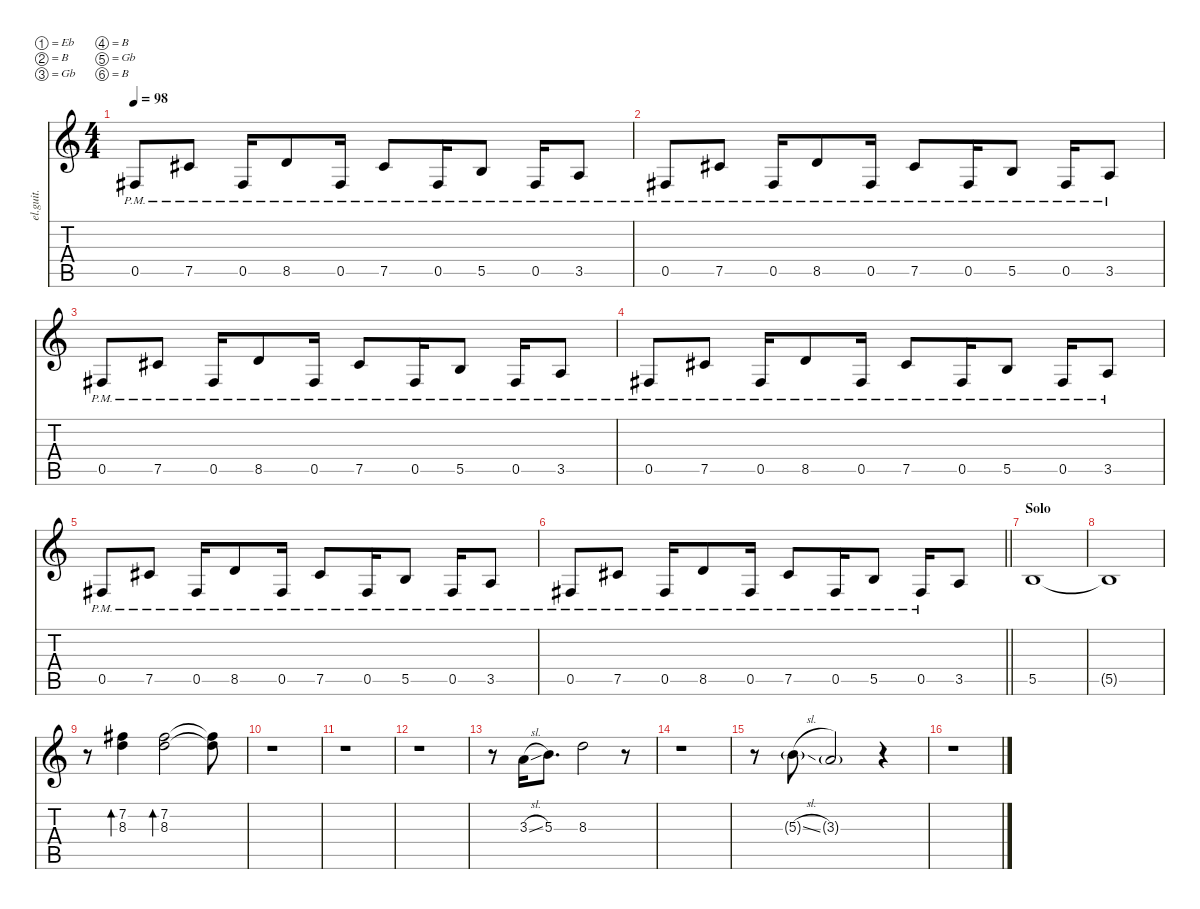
\defaultSystemsLayout 4
\hideDynamics
\bracketExtendMode nobrackets
\otherSystemsTrackNameOrientation horizontal
\track ("Devin Townsend" "el.guit.") {instrument electricguitarclean}
\staff {score tabs}
\tuning (Eb4 B3 Gb3 B2 Gb2 B1)
\ts (4 4)
\tempo 98
\clef g2
\ks c
0.5{pm acc #}.8{dy f beam Up} 7.5{pm acc #}.8{beam Up} 0.5{pm acc #}.16{beam Up} 8.5{pm}.8{beam Up} 0.5{pm acc #}.16{beam Up} 7.5{pm acc #}.8{beam Up} 0.5{pm acc #}.16{beam Up} 5.5{pm}.8{beam Up} 0.5{pm acc #}.16{beam Up} 3.5{pm}.8{beam Up} |
0.5{pm acc #}.8{beam Up} 7.5{pm acc #}.8{beam Up} 0.5{pm acc #}.16{beam Up} 8.5{pm}.8{beam Up} 0.5{pm acc #}.16{beam Up} 7.5{pm acc #}.8{beam Up} 0.5{pm acc #}.16{beam Up} 5.5{pm}.8{beam Up} 0.5{pm acc #}.16{beam Up} 3.5{pm}.8{beam Up} |
0.5{pm acc #}.8{beam Up} 7.5{pm acc #}.8{beam Up} 0.5{pm acc #}.16{beam Up} 8.5{pm}.8{beam Up} 0.5{pm acc #}.16{beam Up} 7.5{pm acc #}.8{beam Up} 0.5{pm acc #}.16{beam Up} 5.5{pm}.8{beam Up} 0.5{pm acc #}.16{beam Up} 3.5{pm}.8{beam Up} |
0.5{pm acc #}.8{beam Up} 7.5{pm acc #}.8{beam Up} 0.5{pm acc #}.16{beam Up} 8.5{pm}.8{beam Up} 0.5{pm acc #}.16{beam Up} 7.5{pm acc #}.8{beam Up} 0.5{pm acc #}.16{beam Up} 5.5{pm}.8{beam Up} 0.5{pm acc #}.16{beam Up} 3.5{pm}.8{beam Up} |
0.5{pm acc #}.8{beam Up} 7.5{pm acc #}.8{beam Up} 0.5{pm acc #}.16{beam Up} 8.5{pm}.8{beam Up} 0.5{pm acc #}.16{beam Up} 7.5{pm acc #}.8{beam Up} 0.5{pm acc #}.16{beam Up} 5.5{pm}.8{beam Up} 0.5{pm acc #}.16{beam Up} 3.5{pm}.8{beam Up} |
\barLineRight lightlight
0.5{pm acc #}.8{beam Up} 7.5{pm acc #}.8{beam Up} 0.5{pm acc #}.16{beam Up} 8.5{pm}.8{beam Up} 0.5{pm acc #}.16{beam Up} 7.5{pm acc #}.8{beam Up} 0.5{pm acc #}.16{beam Up} 5.5{pm}.8{beam Up} 0.5{pm acc #}.16{beam Up} 3.5.8{beam Up} |
\section ("" "Solo")
5.5.1{beam Up} |
5.5{t}.1{beam Up} |
r.8{beam Down} (7.2{acc #} 8.3).4{bd 120 beam Down} (7.2{acc #} 8.3).2{bd 120 beam Down} (7.2{t acc #} 8.3{t}).8{beam Down} |
r.1{beam Down} |
r.1{beam Down} |
r.1{beam Down} |
r.8{beam Down} 3.3{sl}.16{beam Up} 5.3.8{d beam Up} 8.3.2{beam Down} r.8{beam Down} |
r.1{beam Down} |
r.8{beam Down} 5.3{sl g}.8{beam Down} 3.3{g}.2{beam Up} r.4{beam Up} |
r.1{beam Down}
